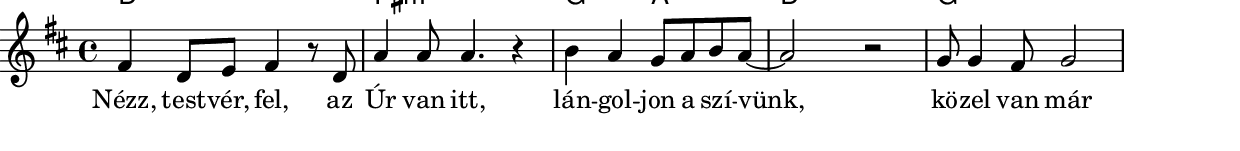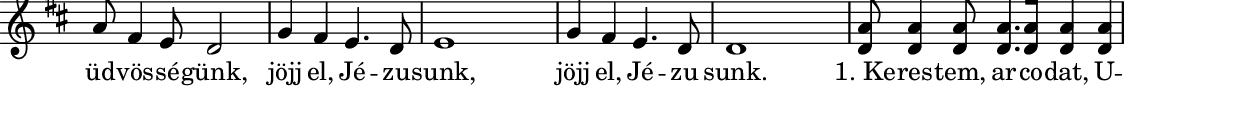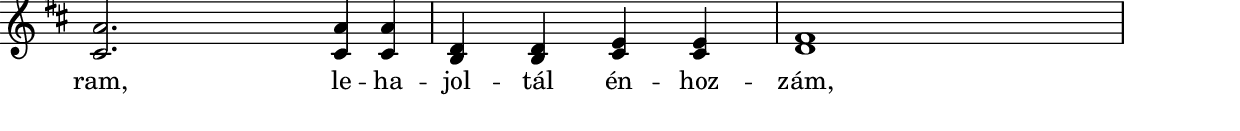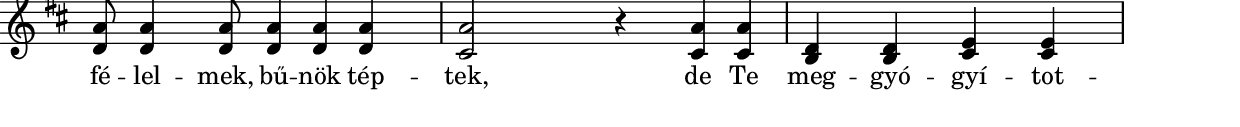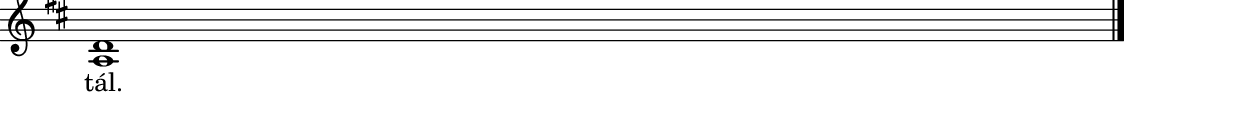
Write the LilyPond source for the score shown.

% MusicXML to Lilypond converter by Kovi

szovegAAA = \lyricmode {  "Nézz," "test" -- "vér," "fel," "az" "Úr" "van" "itt," "lán" -- "gol" -- "jon" "a" "szí" -- "vünk," "kö" -- "zel" "van" "már" "üd" -- "vös" -- "sé" -- "günk," "jöjj" "el," "Jé" -- "zu" -- "sunk," "jöjj" "el," "Jé" -- "zu" "sunk." "1. Ke" -- "res" -- "tem," "ar" -- "co" -- "dat," "U" -- "ram," "le" -- "ha" -- "jol" -- "tál" "én" -- "hoz" -- "zám," "fé" -- "lel" -- "mek," "bű" -- "nök" "tép" -- "tek," "de" "Te" "meg" -- "gyó" -- "gyí" -- "tot" -- "tál."  }

% Analyzing...
% 1 parts
% 1 Staff
% forceBassClefActive = 
melody = {
% 95 notes in the part
% 1 voices

\new Staff
\new Voice {
% 95 notes
% 18 mesaures

% Measure 1
\clef "treble"
\key d \major
\time 4/4 
\once \override Score.RehearsalMark #'self-alignment-X = #LEFT
\mark \markup{ \fontsize #-1 \box Refrén } 
fis'4 d'8 e'8 fis'4 r8 d'8 
% Measure 2
a'4 a'8 a'4. r4 
% Measure 3
b'4 a'4 g'8 a'8 b'8 a'8~ 
% Measure 4
a'2 r2 
% Measure 5
g'8 g'4 fis'8 g'2 
% Measure 6
\break
a'8 fis'4 e'8 d'2 
% Measure 7
g'4 fis'4 e'4. d'8 
% Measure 8
e'1 
% Measure 9
g'4 fis'4 e'4. d'8 
% Measure 10
d'1 
% Measure 11
<d' a' >8 <d' a' >4 <d' a' >8 <d' a' >8. <d' a' >16 <d' a' >8 <d' a' >8 
% Measure 12
\break
<cis' a' >2. <cis' a' >8 <cis' a' >8 
% Measure 13
<b d' >4 <b d' >4 <cis' e' >4 <cis' e' >4 
% Measure 14
<d' fis' >1 
% Measure 15
<d' a' >8 <d' a' >4 <d' a' >8 <d' a' >8 <d' a' >8 <d' a' >4 
% Measure 16
<cis' a' >2 r4 <cis' a' >8 <cis' a' >8 
% Measure 17
<b d' >4 <b d' >4 <cis' e' >4 <cis' e' >4 
% Measure 18
\break
<a d' >1 \bar "|." 
} % voice
\addlyrics { \szovegAAA }

} % melody


harmonies = \chordmode {
% 24 chords
\germanChords
d4 s4 s4 s4 fis4:m s4 s4 s4 g4 s4 a4 s4 d4 s4 s4 s4 g4 s4 s4 s4 fis4:m s4 b4:m s4 g4 s4 e4:m s4 a4 s4 s4 s4 g4 s4 a4 s4 d4 s4 s4 s4 d4 s4 s4 s4 fis4:m s4 s4 s4 g4 s4 a4 s4 d4 s4 s4 s4 d4 s4 s4 s4 fis4:m s4 s4 s4 g4 s4 a4 s4 d4
}

\include "../../definitions.ly"
